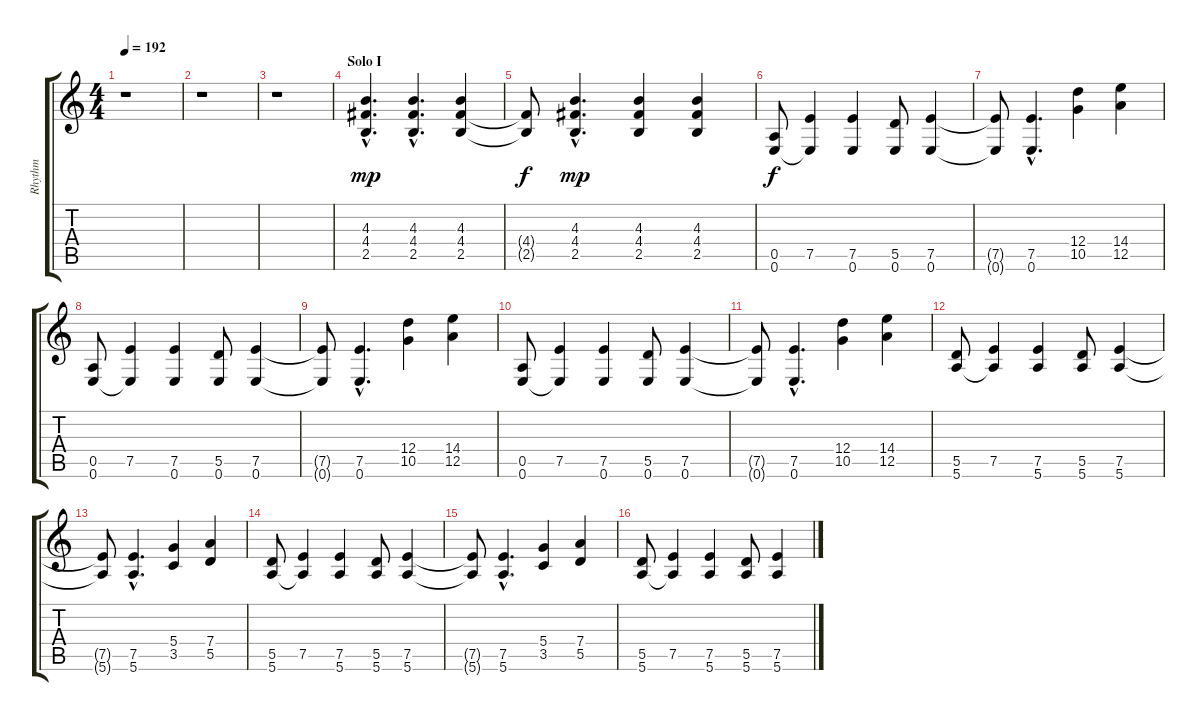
\track ("Rhythm" "Rhythm") {instrument overdrivenguitar}
\staff {score tabs}
\tuning (E4 B3 G3 D3 A2 E2) {hide}
\ts (4 4)
\tempo 192
\clef g2
\ks c
r.1{dy ff} |
r.1 |
r.1 |
\section ("" "Solo I")
(4.3{hac} 4.4{hac} 2.5{hac}).4{d dy mp} (4.3{hac} 4.4{hac} 2.5{hac}).4{d} (4.3 4.4 2.5).4 |
(4.4{t} 2.5{t}).8{dy f} (4.3{hac} 4.4{hac} 2.5{hac}).4{d dy mp} (4.3 4.4 2.5).4 (4.3 4.4 2.5).4 |
(0.5 0.6).8{dy f} (7.5 0.6{t}).4 (7.5 0.6).4 (5.5 0.6).8 (7.5 0.6).4 |
(7.5{t} 0.6{t}).8 (7.5{hac} 0.6{hac}).4{d} (12.4 10.5).4 (14.4 12.5).4 |
(0.5 0.6).8 (7.5 0.6{t}).4 (7.5 0.6).4 (5.5 0.6).8 (7.5 0.6).4 |
(7.5{t} 0.6{t}).8 (7.5{hac} 0.6{hac}).4{d} (12.4 10.5).4 (14.4 12.5).4 |
(0.5 0.6).8 (7.5 0.6{t}).4 (7.5 0.6).4 (5.5 0.6).8 (7.5 0.6).4 |
(7.5{t} 0.6{t}).8 (7.5{hac} 0.6{hac}).4{d} (12.4 10.5).4 (14.4 12.5).4 |
(5.5 5.6).8 (7.5 5.6{t}).4 (7.5 5.6).4 (5.5 5.6).8 (7.5 5.6).4 |
(7.5{t} 5.6{t}).8 (7.5{hac} 5.6{hac}).4{d} (5.4 3.5).4 (7.4 5.5).4 |
(5.5 5.6).8 (7.5 5.6{t}).4 (7.5 5.6).4 (5.5 5.6).8 (7.5 5.6).4 |
(7.5{t} 5.6{t}).8 (7.5{hac} 5.6{hac}).4{d} (5.4 3.5).4 (7.4 5.5).4 |
(5.5 5.6).8 (7.5 5.6{t}).4 (7.5 5.6).4 (5.5 5.6).8 (7.5 5.6).4
